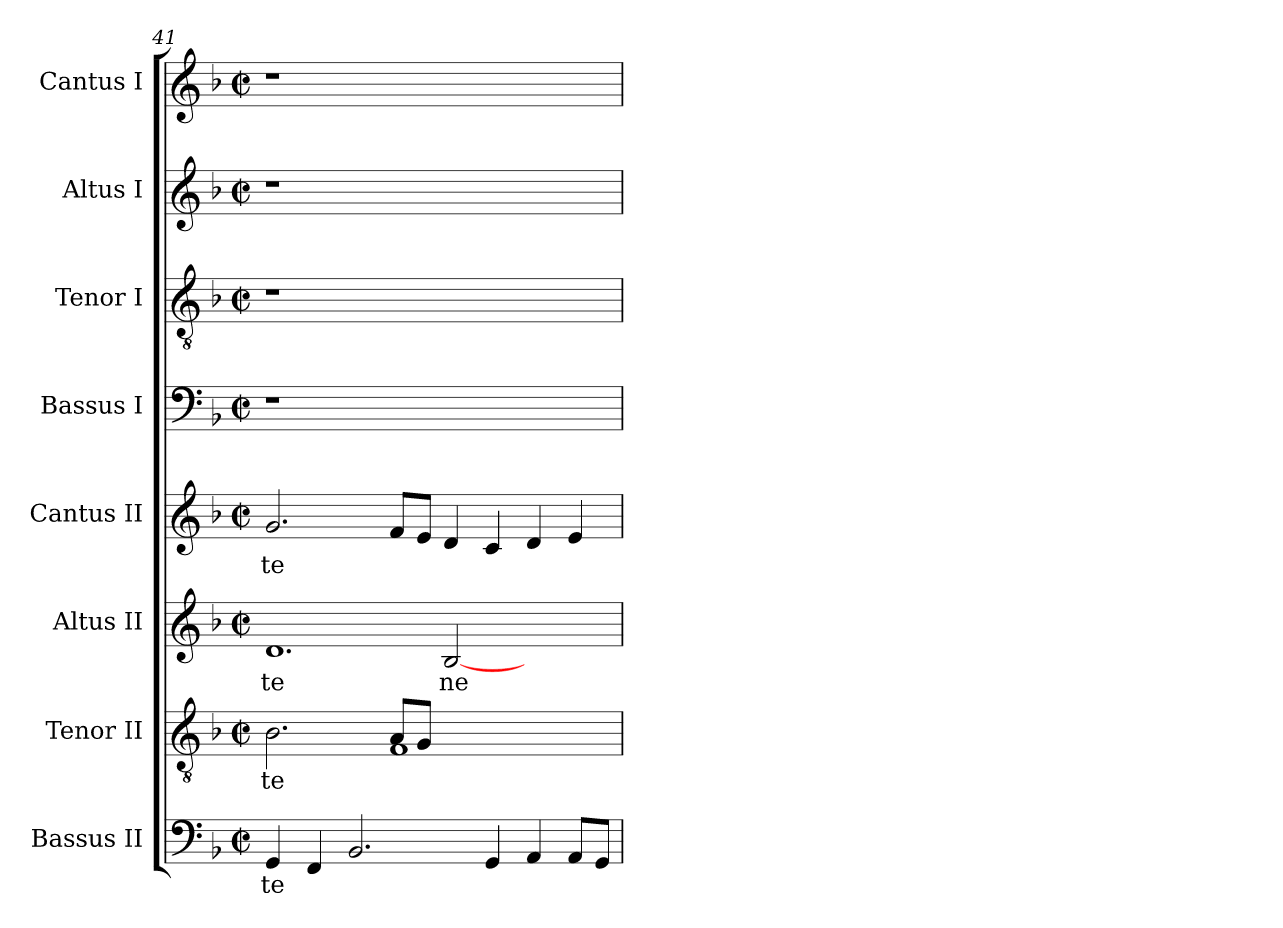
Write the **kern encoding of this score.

**kern	**text	**kern	**text	**kern	**text	**kern	**text	**kern	**kern	**kern	**kern
*part8	*part8	*part7	*part7	*part6	*part6	*part5	*part5	*part4	*part3	*part2	*part1
*staff8	*staff8	*staff7	*staff7	*staff6	*staff6	*staff5	*staff5	*staff4	*staff3	*staff2	*staff1
*I"Bassus II	*	*I"Tenor II	*	*I"Altus II	*	*I"Cantus II	*	*I"Bassus I	*I"Tenor I	*I"Altus I	*I"Cantus I
!!LO:LB:g=z
*clefF4	*	*clefGv2	*	*clefG2	*	*clefG2	*	*clefF4	*clefGv2	*clefG2	*clefG2
*k[b-]	*	*k[b-]	*	*k[b-]	*	*k[b-]	*	*k[b-]	*k[b-]	*k[b-]	*k[b-]
*F:	*	*F:	*	*F:	*	*F:	*	*F:	*F:	*F:	*F:
*M2/2	*	*M2/2	*	*M2/2	*	*M2/2	*	*M2/2	*M2/2	*M2/2	*M2/2
*met(c|)	*	*met(c|)	*	*met(c|)	*	*met(c|)	*	*met(c|)	*met(c|)	*met(c|)	*met(c|)
=41	=41	=41	=41	=41	=41	=41	=41	=41	=41	=41	=41
!	!LO:LY:b:cj	!	!LO:LY:b:cj	!LO:N:vis=1.	!LO:LY:b:cj	!	!LO:LY:b:cj	!	!	!	!
*	*	*^	*	*	*	*	*	*	*	*	*
4GG/	te	2.ryy	2.B-\	te	1d	te	2.g/	te	1r	1r	1r	1r
4FF/	.	.	.	.	.	.	.	.	.	.	.	.
2.BB-/	.	.	.	.	.	.	.	.	.	.	.	.
.	.	8A/L	1F	.	.	.	8f/L	.	.	.	.	.
.	.	8G/J	.	.	.	.	8e/J	.	.	.	.	.
!	!	!	!	!	!	!LO:LY:b:cj	!	!	!	!	!	!
.	.	4ryy	.	.	[<2B-/	ne	4d/	.	1ryy	1ryy	1ryy	1ryy
4GG/	.	2.ryy	.	.	.	.	4c/	.	.	.	.	.
4AA/	.	.	.	.	2ryy	.	4d/	.	.	.	.	.
8AA/L	.	.	4ryy	.	.	.	4e/	.	.	.	.	.
8GG/J	.	.	.	.	.	.	.	.	.	.	.	.
*	*	*v	*v	*	*	*	*	*	*	*	*	*
=	=	=	=	=	=	=	=	=	=	=	=
*-	*-	*-	*-	*-	*-	*-	*-	*-	*-	*-	*-
